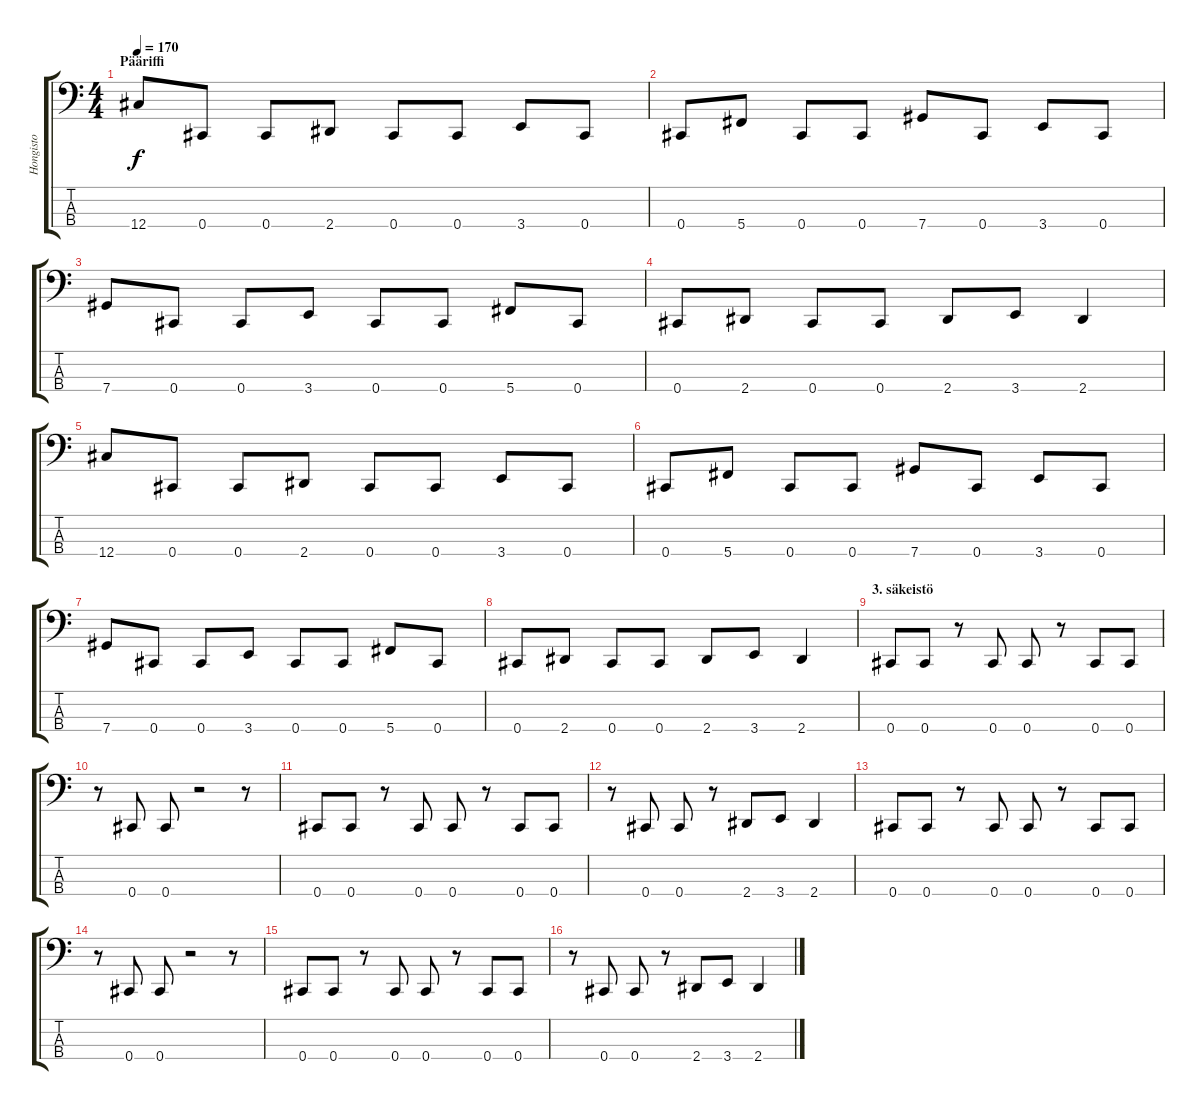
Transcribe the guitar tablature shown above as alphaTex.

\track ("Hongisto" "Hongisto") {instrument electricbasspick}
\staff {score tabs}
\tuning (Gb2 Db2 Ab1 Db1) {hide}
\ts (4 4)
\section ("" "Pääriffi")
\tempo 170
\clef f4
\ks c
12.4.8{dy f} 0.4.8 0.4.8 2.4.8 0.4.8 0.4.8 3.4.8 0.4.8 |
0.4.8 5.4.8 0.4.8 0.4.8 7.4.8 0.4.8 3.4.8 0.4.8 |
7.4.8 0.4.8 0.4.8 3.4.8 0.4.8 0.4.8 5.4.8 0.4.8 |
0.4.8 2.4.8 0.4.8 0.4.8 2.4.8 3.4.8 2.4.4 |
12.4.8 0.4.8 0.4.8 2.4.8 0.4.8 0.4.8 3.4.8 0.4.8 |
0.4.8 5.4.8 0.4.8 0.4.8 7.4.8 0.4.8 3.4.8 0.4.8 |
7.4.8 0.4.8 0.4.8 3.4.8 0.4.8 0.4.8 5.4.8 0.4.8 |
0.4.8 2.4.8 0.4.8 0.4.8 2.4.8 3.4.8 2.4.4 |
\section ("" "3. säkeistö")
0.4.8 0.4.8 r.8 0.4.8 0.4.8 r.8 0.4.8 0.4.8 |
r.8 0.4.8 0.4.8 r.2 r.8 |
0.4.8 0.4.8 r.8 0.4.8 0.4.8 r.8 0.4.8 0.4.8 |
r.8 0.4.8 0.4.8 r.8 2.4.8 3.4.8 2.4.4 |
0.4.8 0.4.8 r.8 0.4.8 0.4.8 r.8 0.4.8 0.4.8 |
r.8 0.4.8 0.4.8 r.2 r.8 |
0.4.8 0.4.8 r.8 0.4.8 0.4.8 r.8 0.4.8 0.4.8 |
r.8 0.4.8 0.4.8 r.8 2.4.8 3.4.8 2.4.4
